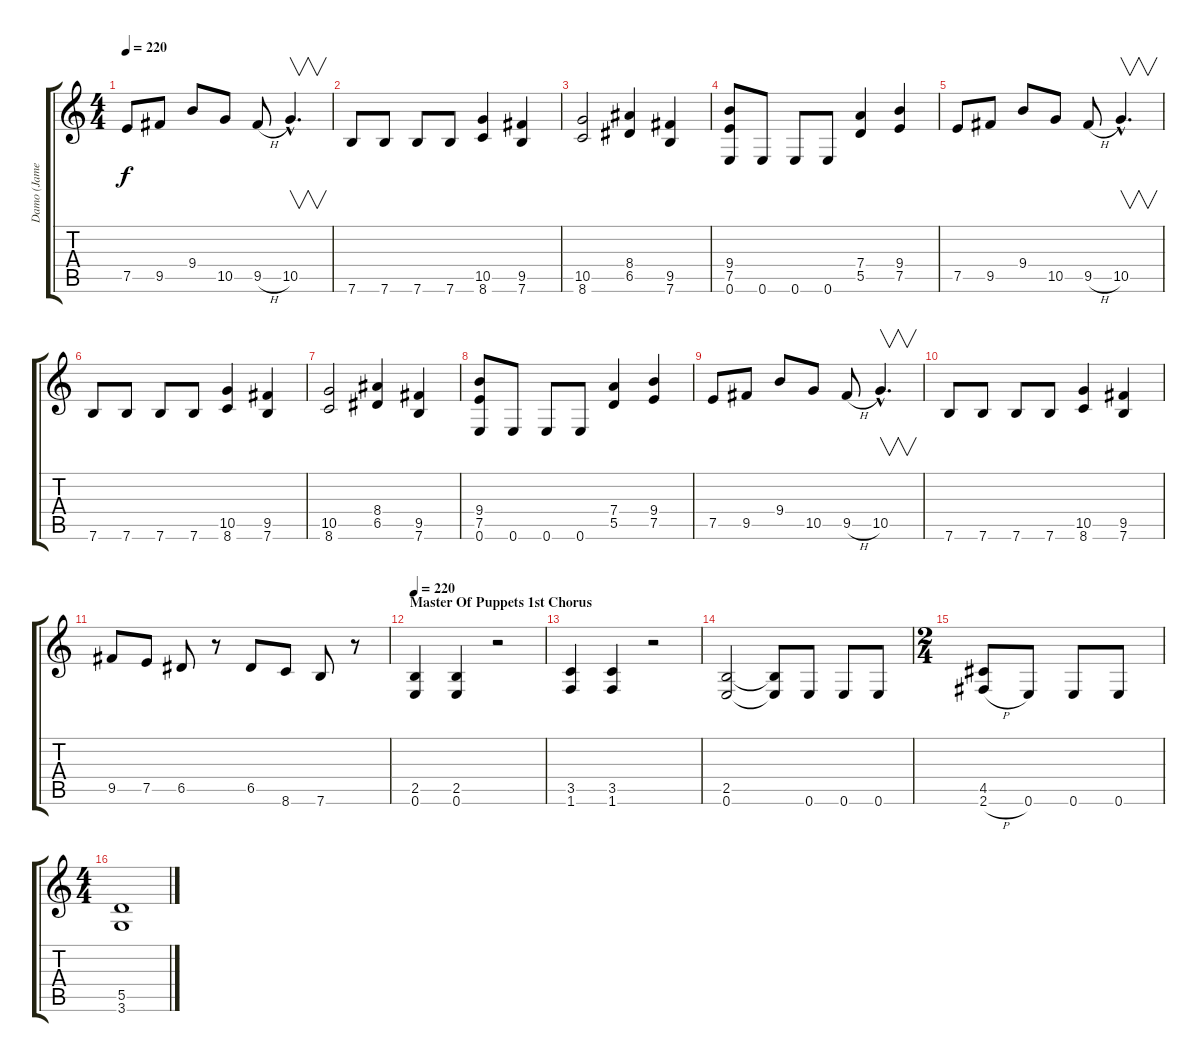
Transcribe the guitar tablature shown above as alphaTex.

\track ("Damo (James's Guitar's)" "Damo (Jame") {instrument overdrivenguitar}
\staff {score tabs}
\tuning (E4 B3 G3 D3 A2 E2) {hide}
\ts (4 4)
\tempo 220
\clef g2
\ks c
7.5.8{dy f} 9.5.8 9.4.8 10.5.8 9.5{h}.8 10.5{hac}.4{v d} |
7.6.8 7.6.8 7.6.8 7.6.8 (10.5 8.6).4 (9.5 7.6).4 |
(10.5 8.6).2 (8.4 6.5).4 (9.5 7.6).4 |
(9.4 7.5 0.6).8 0.6.8 0.6.8 0.6.8 (7.4 5.5).4 (9.4 7.5).4 |
7.5.8 9.5.8 9.4.8 10.5.8 9.5{h}.8 10.5{hac}.4{v d} |
7.6.8 7.6.8 7.6.8 7.6.8 (10.5 8.6).4 (9.5 7.6).4 |
(10.5 8.6).2 (8.4 6.5).4 (9.5 7.6).4 |
(9.4 7.5 0.6).8 0.6.8 0.6.8 0.6.8 (7.4 5.5).4 (9.4 7.5).4 |
7.5.8 9.5.8 9.4.8 10.5.8 9.5{h}.8 10.5{hac}.4{v d} |
7.6.8 7.6.8 7.6.8 7.6.8 (10.5 8.6).4 (9.5 7.6).4 |
9.5.8 7.5.8 6.5.8 r.8 6.5.8 8.6.8 7.6.8 r.8 |
\section ("" "Master Of Puppets 1st Chorus")
\tempo 220
(2.5 0.6).4 (2.5 0.6).4 r.2 |
(3.5 1.6).4 (3.5 1.6).4 r.2 |
(2.5 0.6).2 (2.5{t} 0.6{t}).8 0.6.8 0.6.8 0.6.8 |
\ts (2 4)
(4.5 2.6{h}).8 0.6.8 0.6.8 0.6.8 |
\ts (4 4)
(5.5 3.6).1
